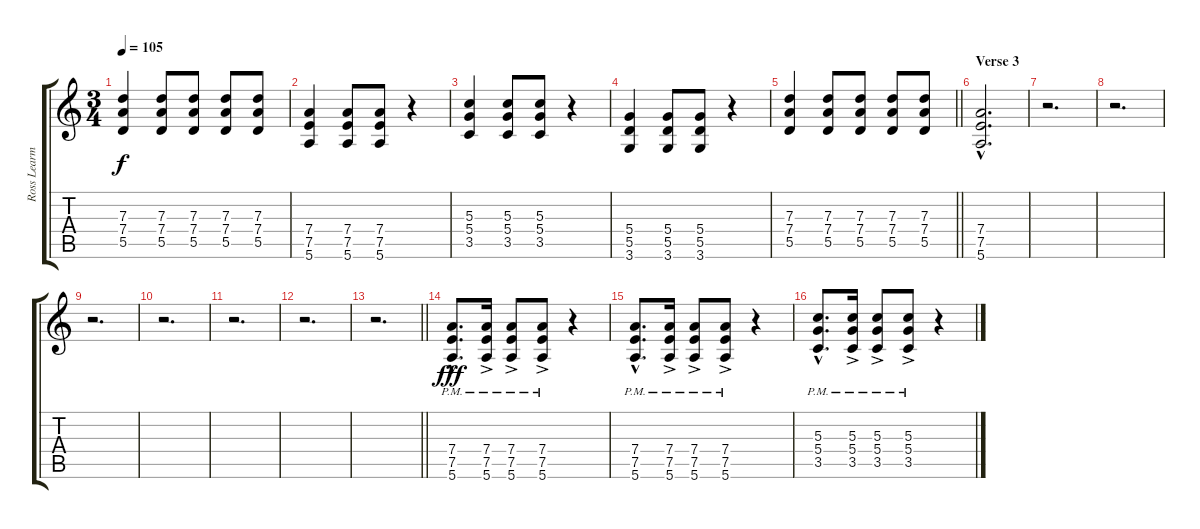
\track ("Ross Learmonth (Rhythm Guitar)" "Ross Learm") {instrument distortionguitar}
\staff {score tabs}
\tuning (E4 B3 G3 D3 A2 E2) {hide}
\ts (3 4)
\tempo 105
\clef g2
\ks c
(7.3 7.4 5.5).4{dy f} (7.3 7.4 5.5).8 (7.3 7.4 5.5).8 (7.3 7.4 5.5).8 (7.3 7.4 5.5).8 |
(7.4 7.5 5.6).4 (7.4 7.5 5.6).8 (7.4 7.5 5.6).8 r.4 |
(5.3 5.4 3.5).4 (5.3 5.4 3.5).8 (5.3 5.4 3.5).8 r.4 |
(5.4 5.5 3.6).4 (5.4 5.5 3.6).8 (5.4 5.5 3.6).8 r.4 |
\barLineRight lightlight
(7.3 7.4 5.5).4 (7.3 7.4 5.5).8 (7.3 7.4 5.5).8 (7.3 7.4 5.5).8 (7.3 7.4 5.5).8 |
\section ("" "Verse 3")
(7.4{hac} 7.5{hac} 5.6{hac}).2{d volume 0} |
r.2{d} |
r.2{d} |
r.2{d} |
r.2{d} |
r.2{d} |
r.2{d} |
\barLineRight lightlight
r.2{d} |
(7.4{hac pm} 7.5{hac pm} 5.6{hac pm}).8{d dy fff volume 13} (7.4{ac pm} 7.5{ac pm} 5.6{ac pm}).16 (7.4{ac pm} 7.5{ac pm} 5.6{ac pm}).8 (7.4{ac pm} 7.5{ac pm} 5.6{ac pm}).8 r.4 |
(7.4{hac pm} 7.5{hac pm} 5.6{hac pm}).8{d} (7.4{ac pm} 7.5{ac pm} 5.6{ac pm}).16 (7.4{ac pm} 7.5{ac pm} 5.6{ac pm}).8 (7.4{ac pm} 7.5{ac pm} 5.6{ac pm}).8 r.4 |
(5.3{hac pm} 5.4{hac pm} 3.5{hac pm}).8{d} (5.3{pm} 5.4{ac pm} 3.5{ac pm}).16 (5.3{pm} 5.4{ac pm} 3.5{ac pm}).8 (5.3{pm} 5.4{ac pm} 3.5{ac pm}).8 r.4
